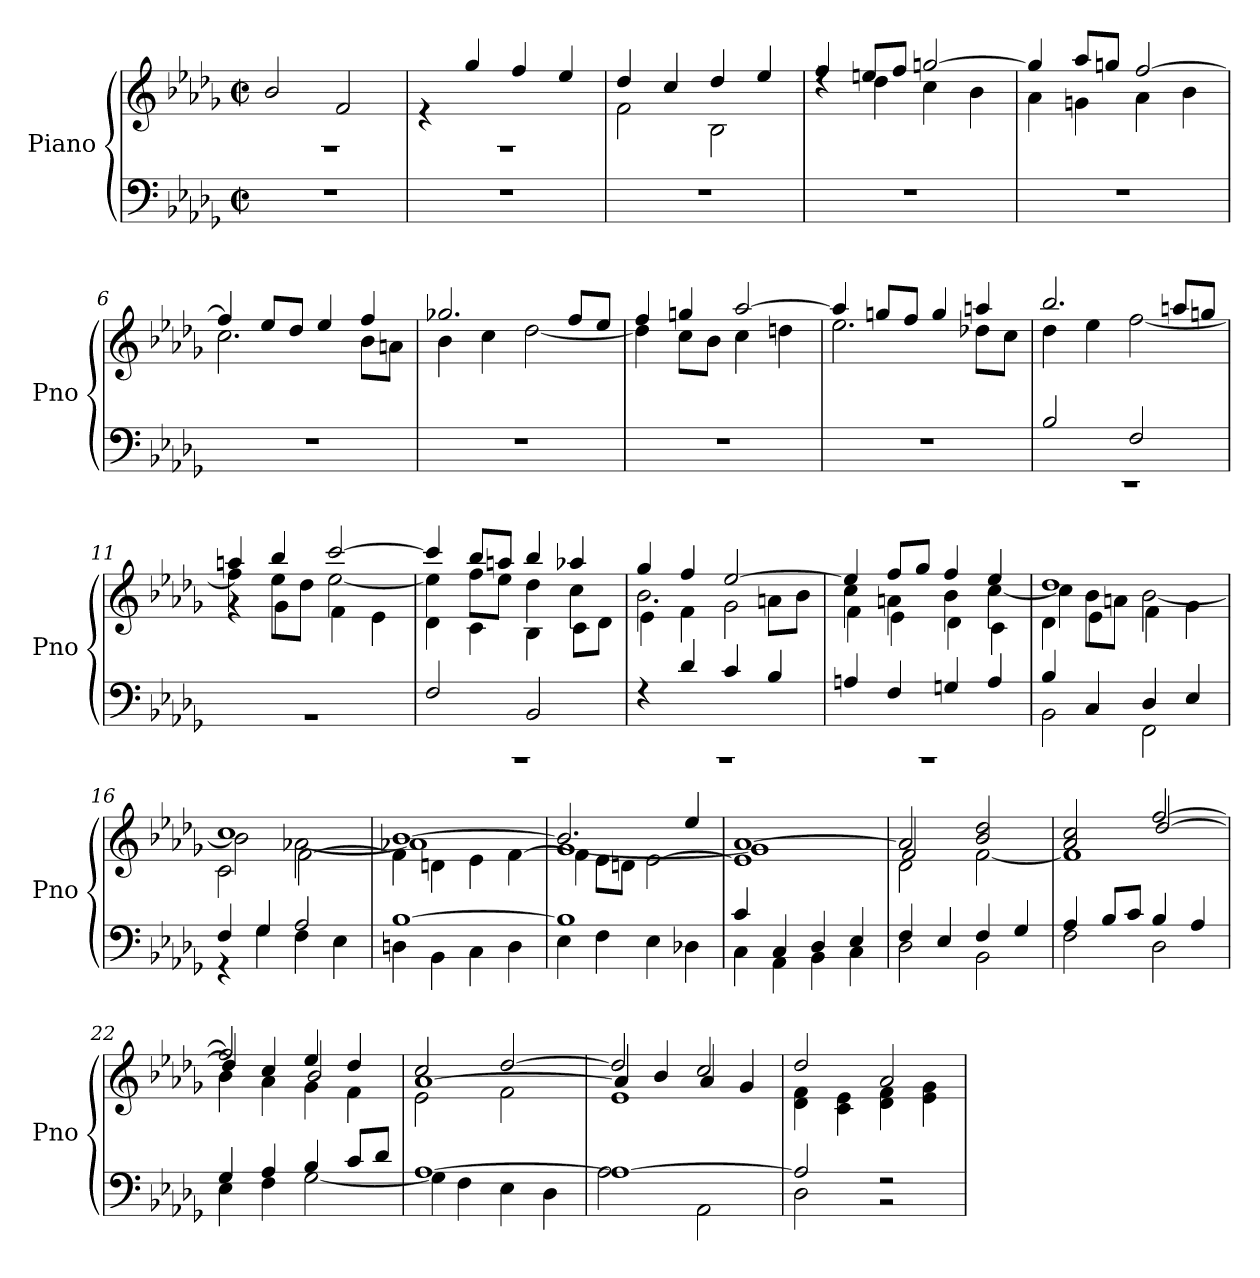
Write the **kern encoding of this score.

**kern	**kern
*part1	*part1
*staff2	*staff1
*I"Piano	*
*I'Pno	*
*clefF4	*clefG2
*k[b-e-a-d-g-]	*k[b-e-a-d-g-]
*M4/4	*M4/4
*met(c|)	*met(c|)
=1	=1
*	*^
1r	1rF	2b-/
.	.	2f/
=2	=2	=2
1r	1rF	4r
.	.	4gg-/
.	.	4ff/
.	.	4ee-/
=3	=3	=3
1r	4dd-/	2f\
.	4cc/	.
.	4dd-/	2B-\
.	4ee-/	.
=4	=4	=4
1r	4ff/	4rdd
.	8een/L	4dd-\
.	8ff/J	.
.	[2ggn/	4cc\
.	.	4b-\
=5	=5	=5
1r	4gg/]	4a-\
.	8aa-/L	4gn\
.	8ggn/J	.
.	[2ff/	4a-\
.	.	4b-\
=6	=6	=6
1r	4ff/]	2.cc\
.	8ee-/L	.
.	8dd-/J	.
.	4ee-/	.
.	4ff/	8b-\L
.	.	8an\J
!!LO:LB:g=z	!!
=7	=7	=7
1r	2.gg-X/	4b-\
.	.	4cc\
.	.	[2dd-\
.	8ff/L	.
.	8ee-/J	.
=8	=8	=8
1r	4ff/	4dd-\]
.	4ggn/	8cc\L
.	.	8b-\J
.	[2aa-/	4cc\
.	.	4ddn\
=9	=9	=9
1r	4aa-/]	2.ee-\
.	8ggn/L	.
.	8ff/J	.
.	4gg/	.
.	4aan/	8dd-X\L
.	.	8cc\J
=10	=10	=10
*^	*	*
1rEE	2B-/	2.bb-/	4dd-\
.	.	.	4ee-\
.	2F/	.	[2ff\
.	.	8aan/L	.
.	.	8ggn/J	.
*v	*v	*	*
=11	=11	=11
*	*	*^
1rBB	4aan/	4ff\]	4rg
.	4bb-/	8ee-\L	4g-\
.	.	8dd-\J	.
.	[2ccc/	[2ee-\	4f\
.	.	.	4e-\
=12	=12	=12	=12
*^	*	*	*
1rAAA	2F/	4ccc/]	4ee-\]	4d-\
.	.	8bb-/L	8ff\L	4c\
.	.	8aan/J	8ee-\J	.
.	2BB-/	4bb-/	4dd-\	4B-\
.	.	4aa-X/	4cc\	8c\L
.	.	.	.	8d-\J
!!LO:LB:g=z	!!	!!
=13	=13	=13	=13	=13
1rAAA	4rF	4gg-/	2.b-\	4e-\
.	4d-/	4ff/	.	4f\
.	4c/	[2ee-/	.	2g-\
.	4B-/	.	8an\L	.
.	.	.	8b-\J	.
=14	=14	=14	=14	=14
1rAAA	4An/	4ee-/]	4cc\	4f\
.	4F/	8ff/L	4an\	4e-\
.	.	8gg-/J	.	.
.	4Gn/	4ff/	4b-\	4d-\
.	4A/	4ee-/	[4cc\	4c\
=15	=15	=15	=15	=15
4B-/	2BB-\	1dd-	4cc\]	4d-\
4C/	.	.	8b-\L	4e-\
.	.	.	8an\J	.
4D-/	2FF\	.	[2b-\	4f\
4E-/	.	.	.	4g-\
=16	=16	=16	=16	=16
4F/	4r	1cc	2b-\]	2c\
4G-/	4G-\	.	.	.
2A-/	4F\	.	[2a-X\	[2f\
.	4E-\	.	.	.
=17	=17	=17	=17	=17
[1B-	4Dn\	[1b-	1a-X]	4f\]
.	4BB-\	.	.	4dn\
.	4C\	.	.	4e-\
.	4D\	.	.	[4f\
=18	=18	=18	=18	=18
1B-]	4E-\	2.b-/]	[1g-	4f\]
.	4F\	.	.	8e-\L
.	.	.	.	8dn\J
.	4E-\	.	.	[2e-\
.	4D-X\	4ee-/	.	.
!!LO:LB:g=z	!!	!!
=19	=19	=19	=19	=19
4c/	4C\	[1a-	1g-]	1e-]
4C/	4AA-\	.	.	.
4D-/	4BB-\	.	.	.
4E-/	4C\	.	.	.
=20	=20	=20	=20	=20
4F/	2D-\	2a-/]	2d-\	2f/
4E-/	.	.	.	.
4F/	2BB-\	2b-/ 2dd-/	[2f\	2ryy
4G-/	.	.	.	.
=21	=21	=21	=21	=21
4A-/	2F\	2a-/ 2cc/	1f]	2ryy
8B-/L	.	.	.	.
8c/J	.	.	.	.
4B-/	2D-\	[2ff	.	[2dd-/
4A-/	.	.	.	.
=22	=22	=22	=22	=22
4G-/	4E-\	2ff/]	4b-\	4dd-/]
4A-/	4F\	.	4a-\	4cc/
4B-/	[2G-\	4ee-/	4g-\	2b-/
8c/L	.	4dd-/	4f\	.
8d-/J	.	.	.	.
=23	=23	=23	=23	=23
[1A-	4G-\]	2cc/	2e-\	[1a-
.	4F\	.	.	.
.	4E-\	[2dd-/	2f\	.
.	4D-\	.	.	.
=24	=24	=24	=24	=24
1A-_	2A-\	2dd-/]	1e-	4a-/]
.	.	.	.	4b-/
.	2AA-\	2cc/	.	4a-/
.	.	.	.	4g-/
*	*	*	*v	*v
!!LO:LB:g=z
=25	=25	=25	=25
2A-/]	2D-\	2dd-/	4d-\ 4f\
.	.	.	4c\ 4e-\
2rBB	2rF	2a-/	4d-\ 4f\
.	.	.	4e-\ 4g-\
*v	*v	*	*
*	*v	*v
=	=
*-	*-
